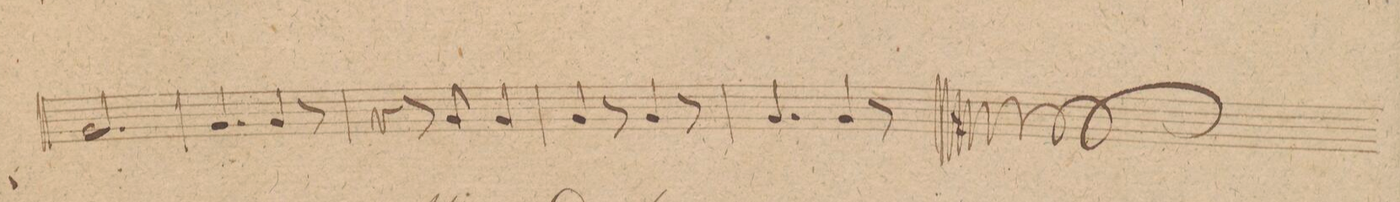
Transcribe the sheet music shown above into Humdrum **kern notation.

**kern	**dynam
*I"Corno 1mo in D	*
*clefG2	*
*k[f#c#]	*
*M6/8	*
2.a/	.
=151	=151
4.a/	.
4a/	.
8r	.
=152	=152
4r	.
8r	.
8a/	.
4a/	.
=153	=153
4a/	.
8r	.
4a/	.
8r	.
=154	=154
4.a/	.
4a/	.
8r	.
==	==
*-	*-
